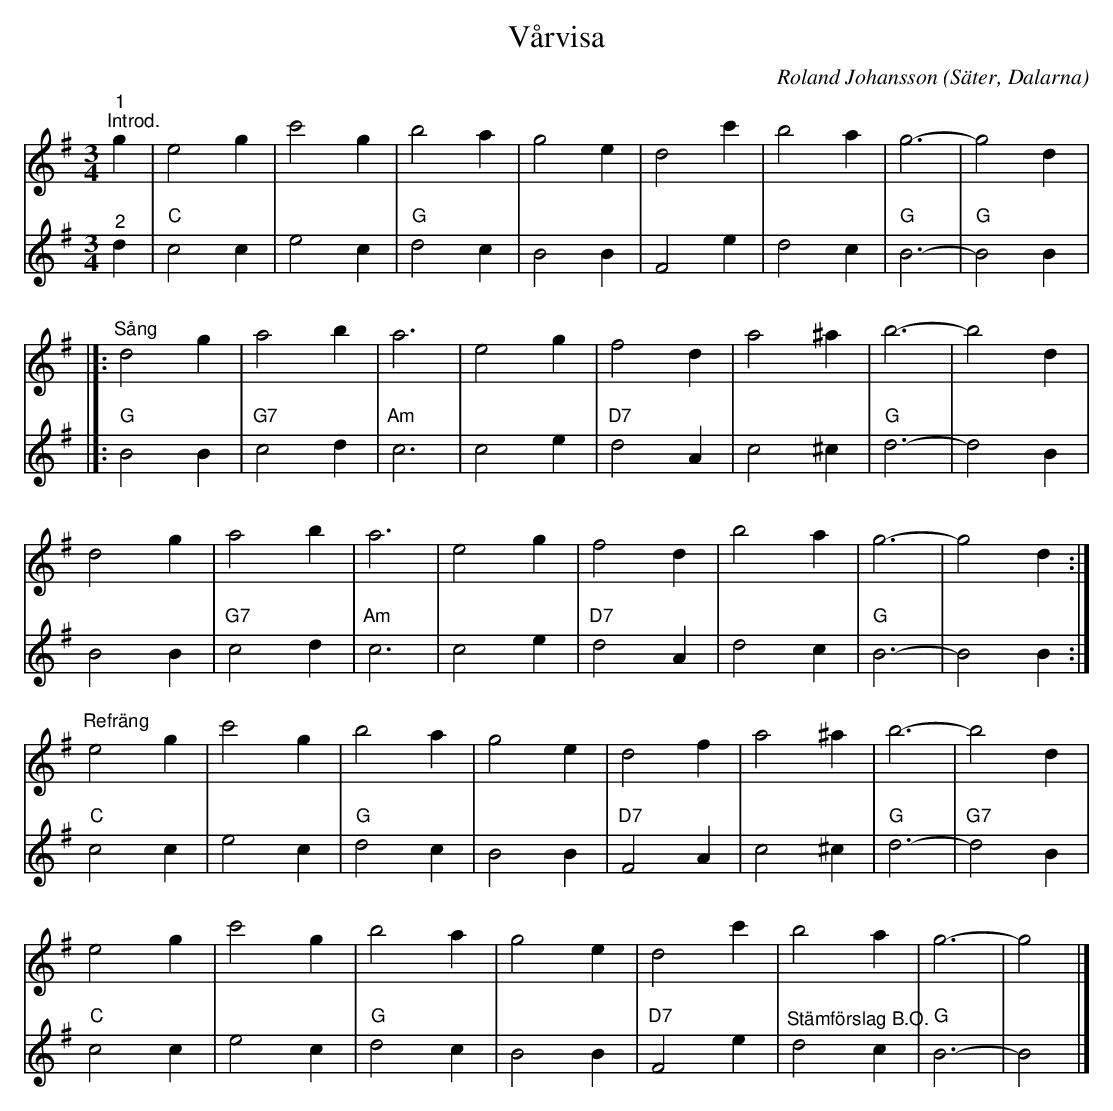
X:1
T:Vårvisa
C:Roland Johansson
O:Säter, Dalarna
L:1/4
M:3/4
K:G
V:1
"^1""^Introd." g | e2 g | c'2 g | b2 a | g2 e | d2 c' | b2 a | g3- | g2 d |]:
"^Sång" d2 g | a2 b | a3 | e2 g | f2 d | a2 ^a | b3- | b2 d |
d2 g | a2 b | a3 | e2 g | f2 d | b2 a | g3- | g2 d :|
"^Refräng" e2 g | c'2 g | b2 a | g2 e | d2 f | a2 ^a | b3- | b2 d |
e2 g | c'2 g | b2 a | g2 e | d2 c' | b2 a | g3- | g2 |]
V:2
"^2" d |"C" c2 c | e2 c |"G" d2 c | B2 B | F2 e | d2 c |"G" B3- |"G" B2 B |]:
"G" B2 B | "G7" c2 d | "Am" c3 | c2 e | "D7" d2 A | c2 ^c | "G" d3- | d2 B |
B2 B |"G7" c2 d | "Am" c3 | c2 e | "D7" d2 A | d2 c | "G" B3- | B2 B :|
"C" c2 c | e2 c |"G" d2 c | B2 B | "D7" F2 A | c2 ^c |"G" d3- |"G7" d2 B |
"C" c2 c | e2 c |"G" d2 c | B2 B | "D7" F2 e | "^Stämförslag B.O." d2 c |"G" B3- | B2 |]
